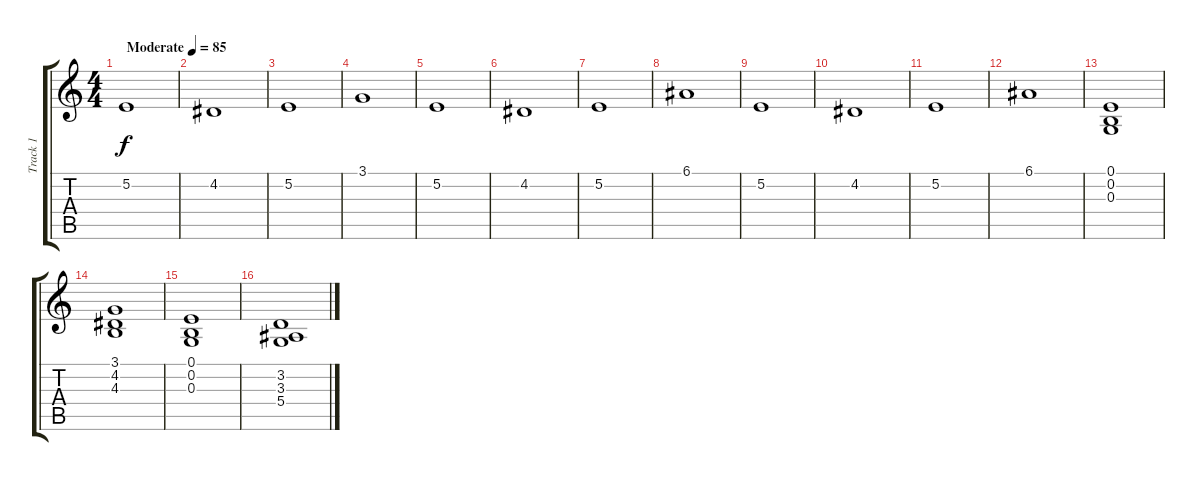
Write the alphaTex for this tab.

\track ("Track 1" "Track 1") {instrument synthstrings1}
\staff {score tabs}
\tuning (E4 B3 G3 D3 A2 E2) {hide}
\ts (4 4)
\tempo (85 "Moderate")
\clef g2
\ks c
5.2.1{dy f instrument synthstrings1} |
4.2.1 |
5.2.1 |
3.1.1 |
5.2.1 |
4.2.1 |
5.2.1 |
6.1.1 |
5.2.1 |
4.2.1 |
5.2.1 |
6.1.1 |
(0.1 0.2 0.3).1 |
(3.1 4.2 4.3).1 |
(0.1 0.2 0.3).1 |
(3.2 3.3 5.4).1
